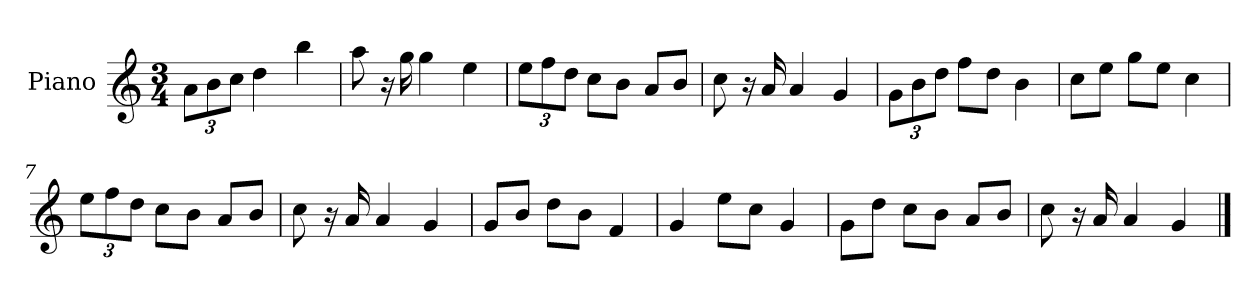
**kern
*part1
*staff1
*I"Piano
*I'P-no
*clefG2
*k[]
*M3/4
*MM183
*Xbrackettup
=1
12a\L
12b\
12cc\J
4dd\
4bb\
=2
8aa\
16r
16gg\
4gg\
4ee\
=3
12ee\L
12ff\
12dd\J
8cc\L
8b\J
8a/L
8b/J
=4
8cc\
16r
16a/
4a/
4g/
=5
12g\L
12b\
12dd\J
8ff\L
8dd\J
4b\
=6
8cc\L
8ee\J
8gg\L
8ee\J
4cc\
!!LO:LB:g=z
=7
12ee\L
12ff\
12dd\J
8cc\L
8b\J
8a/L
8b/J
=8
8cc\
16r
16a/
4a/
4g/
=9
8g/L
8b/J
8dd\L
8b\J
4f/
=10
4g/
8ee\L
8cc\J
4g/
=11
8g\L
8dd\J
8cc\L
8b\J
8a/L
8b/J
=12
8cc\
16r
16a/
4a/
4g/
==
*-
